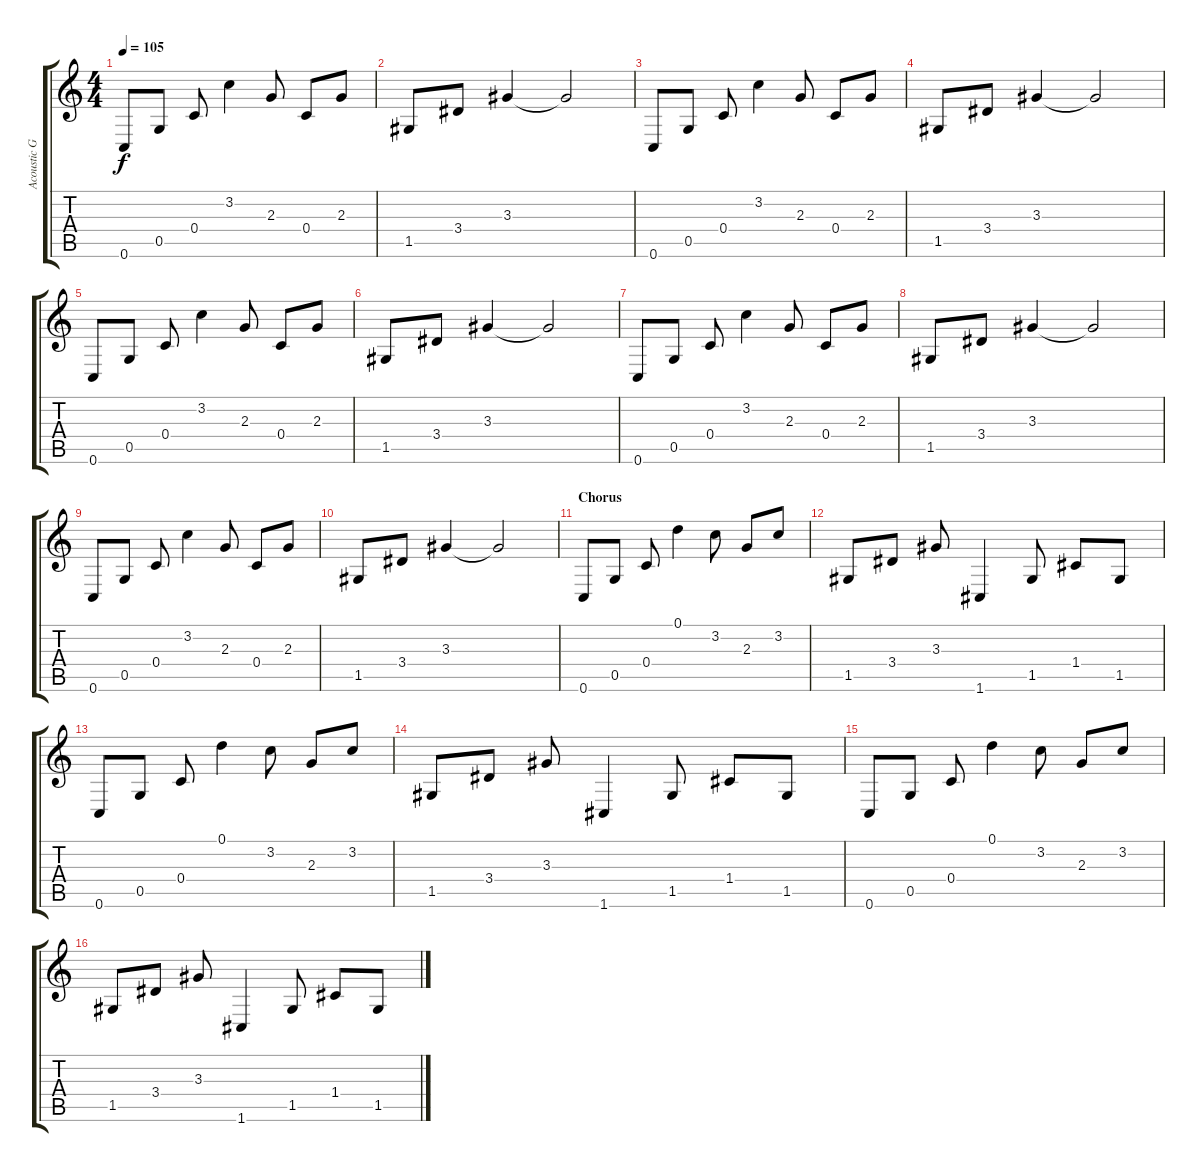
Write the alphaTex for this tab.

\track ("Acoustic Guitar" "Acoustic G") {instrument acousticguitarsteel}
\staff {score tabs}
\tuning (D4 A3 F3 C3 G2 C2) {hide}
\ts (4 4)
\tempo 105
\clef g2
\ks c
0.6.8{dy f} 0.5.8 0.4.8 3.2.4 2.3.8 0.4.8 2.3.8 |
1.5.8 3.4.8 3.3.4 3.3{t}.2 |
0.6.8 0.5.8 0.4.8 3.2.4 2.3.8 0.4.8 2.3.8 |
1.5.8 3.4.8 3.3.4 3.3{t}.2 |
0.6.8 0.5.8 0.4.8 3.2.4 2.3.8 0.4.8 2.3.8 |
1.5.8 3.4.8 3.3.4 3.3{t}.2 |
0.6.8 0.5.8 0.4.8 3.2.4 2.3.8 0.4.8 2.3.8 |
1.5.8 3.4.8 3.3.4 3.3{t}.2 |
0.6.8 0.5.8 0.4.8 3.2.4 2.3.8 0.4.8 2.3.8 |
1.5.8 3.4.8 3.3.4 3.3{t}.2 |
\section ("" "Chorus")
0.6.8 0.5.8 0.4.8 0.1.4 3.2.8 2.3.8 3.2.8 |
1.5.8 3.4.8 3.3.8 1.6.4 1.5.8 1.4.8 1.5.8 |
0.6.8 0.5.8 0.4.8 0.1.4 3.2.8 2.3.8 3.2.8 |
1.5.8 3.4.8 3.3.8 1.6.4 1.5.8 1.4.8 1.5.8 |
0.6.8 0.5.8 0.4.8 0.1.4 3.2.8 2.3.8 3.2.8 |
1.5.8 3.4.8 3.3.8 1.6.4 1.5.8 1.4.8 1.5.8
